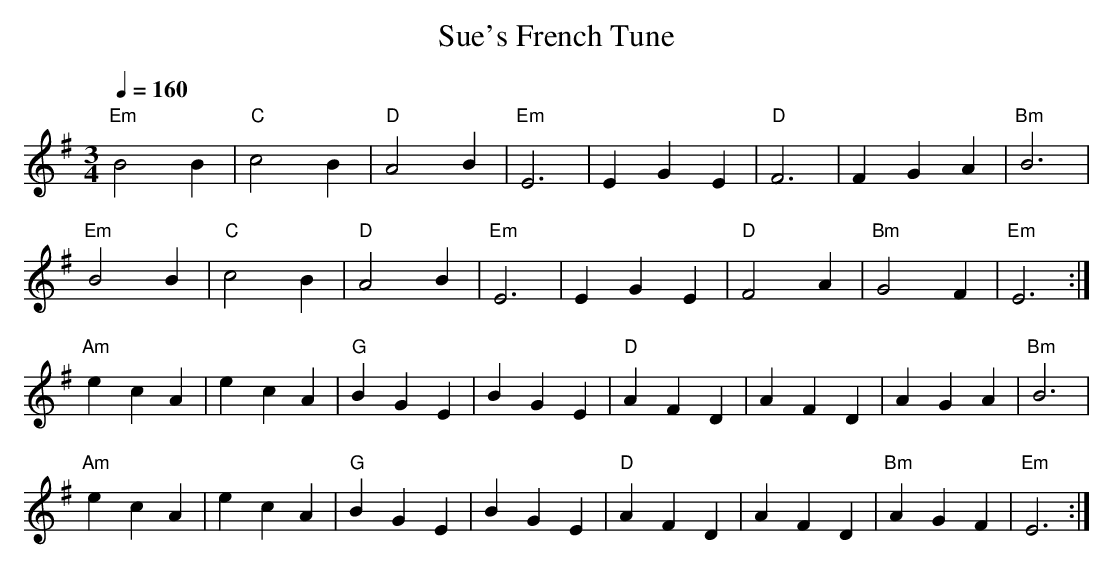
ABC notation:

X:1
T: Sue's French Tune
M: 3/4
L: 1/4
K: Em
Q: 160
"Em" B2 B | "C" c2 B | "D" A2 B | "Em" E3 |\
    E G E | "D" F3 | F G A | "Bm" B3 |
"Em" B2 B | "C" c2 B | "D" A2 B | "Em" E3 |\
    E G E | "D" F2 A | "Bm" G2 F | "Em" E3 :|
"Am" e c A | e c A | "G" B G E | B G E |\
"D" A F D | A F D | A G A | "Bm" B3 |
"Am" e c A | e c A | "G" B G E | B G E |\
"D" A F D | A F D | "Bm" A G F | "Em" E3 :|
